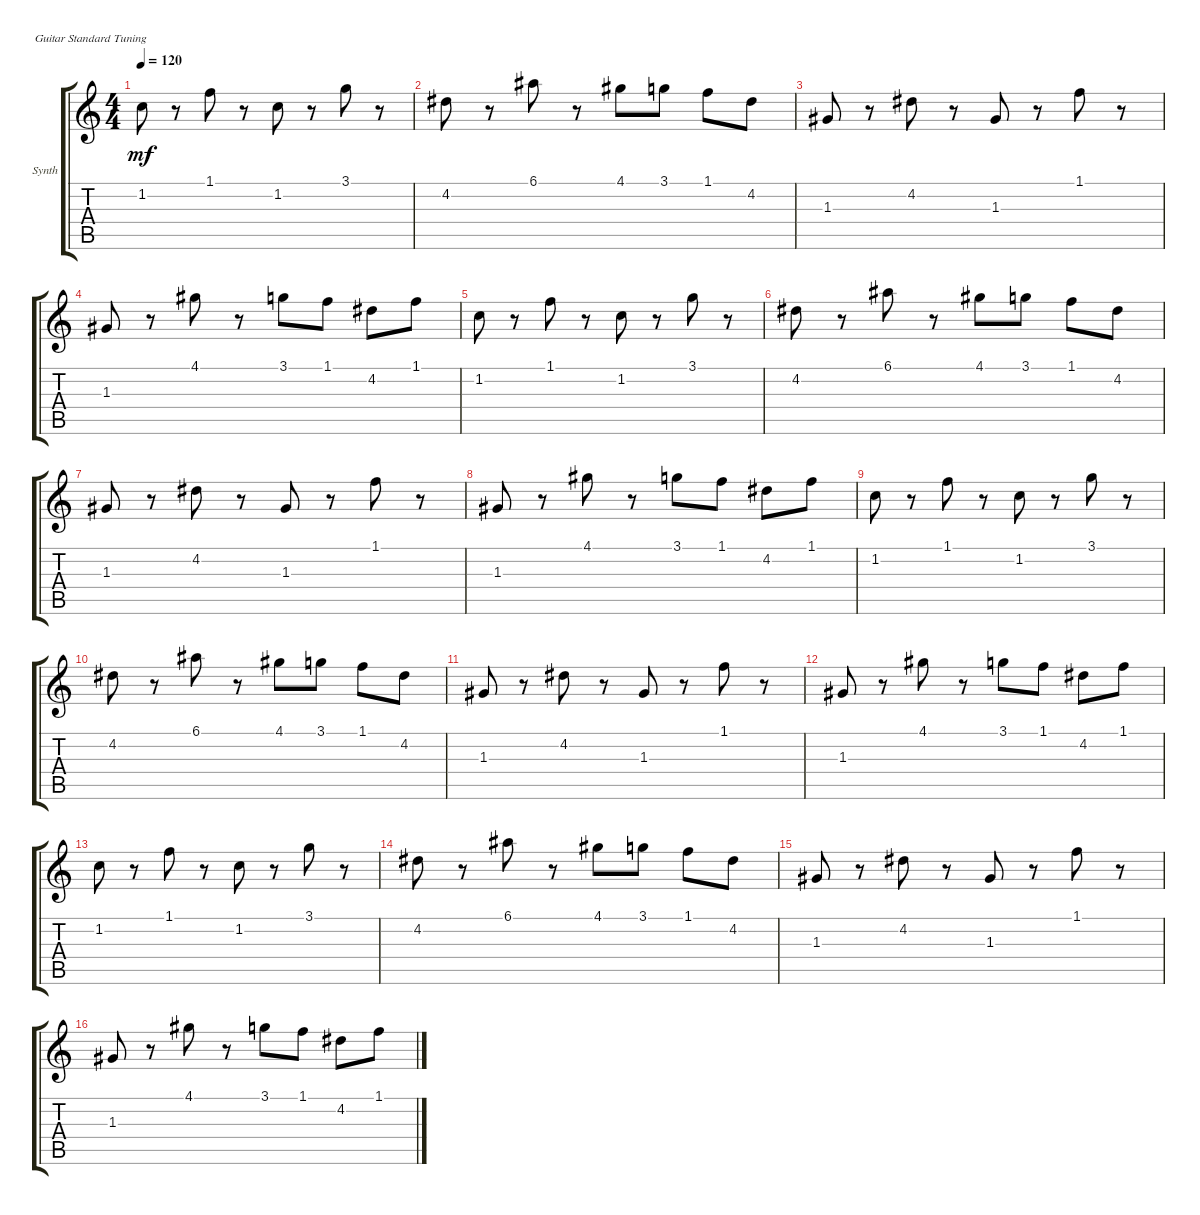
\defaultSystemsLayout 4
\bracketExtendMode groupsimilarinstruments
\firstSystemTrackNameOrientation horizontal
\otherSystemsTrackNameOrientation horizontal
\track ("Synth" "Synth") {instrument overdrivenguitar}
\staff {score tabs}
\tuning (E4 B3 G3 D3 A2 E2)
\ts (4 4)
\tempo 120
\clef g2
\ks c
1.2.8{dy mf} r.8 1.1.8 r.8 1.2.8 r.8 3.1.8 r.8 |
4.2.8 r.8 6.1.8 r.8 4.1.8 3.1.8 1.1.8 4.2.8 |
1.3.8 r.8 4.2.8 r.8 1.3.8 r.8 1.1.8 r.8 |
1.3.8 r.8 4.1.8 r.8 3.1.8 1.1.8 4.2.8 1.1.8 |
1.2.8 r.8 1.1.8 r.8 1.2.8 r.8 3.1.8 r.8 |
4.2.8 r.8 6.1.8 r.8 4.1.8 3.1.8 1.1.8 4.2.8 |
1.3.8 r.8 4.2.8 r.8 1.3.8 r.8 1.1.8 r.8 |
1.3.8 r.8 4.1.8 r.8 3.1.8 1.1.8 4.2.8 1.1.8 |
1.2.8 r.8 1.1.8 r.8 1.2.8 r.8 3.1.8 r.8 |
4.2.8 r.8 6.1.8 r.8 4.1.8 3.1.8 1.1.8 4.2.8 |
1.3.8 r.8 4.2.8 r.8 1.3.8 r.8 1.1.8 r.8 |
1.3.8 r.8 4.1.8 r.8 3.1.8 1.1.8 4.2.8 1.1.8 |
1.2.8 r.8 1.1.8 r.8 1.2.8 r.8 3.1.8 r.8 |
4.2.8 r.8 6.1.8 r.8 4.1.8 3.1.8 1.1.8 4.2.8 |
1.3.8 r.8 4.2.8 r.8 1.3.8 r.8 1.1.8 r.8 |
1.3.8 r.8 4.1.8 r.8 3.1.8 1.1.8 4.2.8 1.1.8
